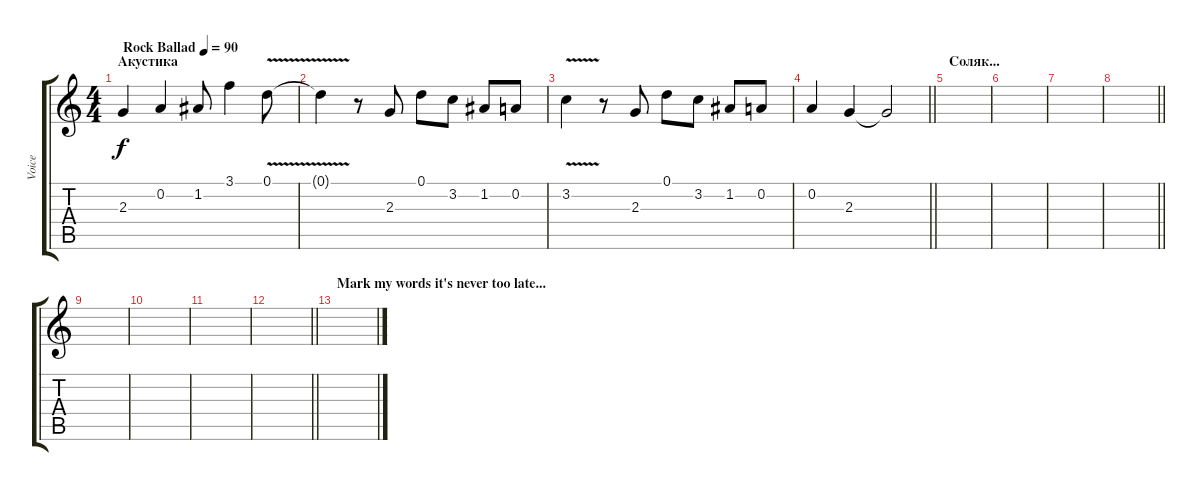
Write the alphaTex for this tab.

\track ("Voice" "Voice") {instrument acousticguitarsteel}
\staff {score tabs}
\tuning (D4 A3 F3 C3 G2 D2) {hide}
\ts (4 4)
\section ("" "Акустика")
\tempo (90 "Rock Ballad")
\clef g2
\ks c
2.3.4{dy f instrument acousticguitarsteel} 0.2.4 1.2.8 3.1.4 0.1{v}.8 |
0.1{t}.4 r.8 2.3.8 0.1.8 3.2.8 1.2.8 0.2.8 |
3.2{v}.4 r.8 2.3.8 0.1.8 3.2.8 1.2.8 0.2.8 |
\barLineRight lightlight
0.2.4 2.3.4 2.3{t}.2 |
\section ("" "Соляк...")
|
|
|
\barLineRight lightlight
|
|
|
|
\barLineRight lightlight
|
\section ("" "Mark my words it's never too late...")
